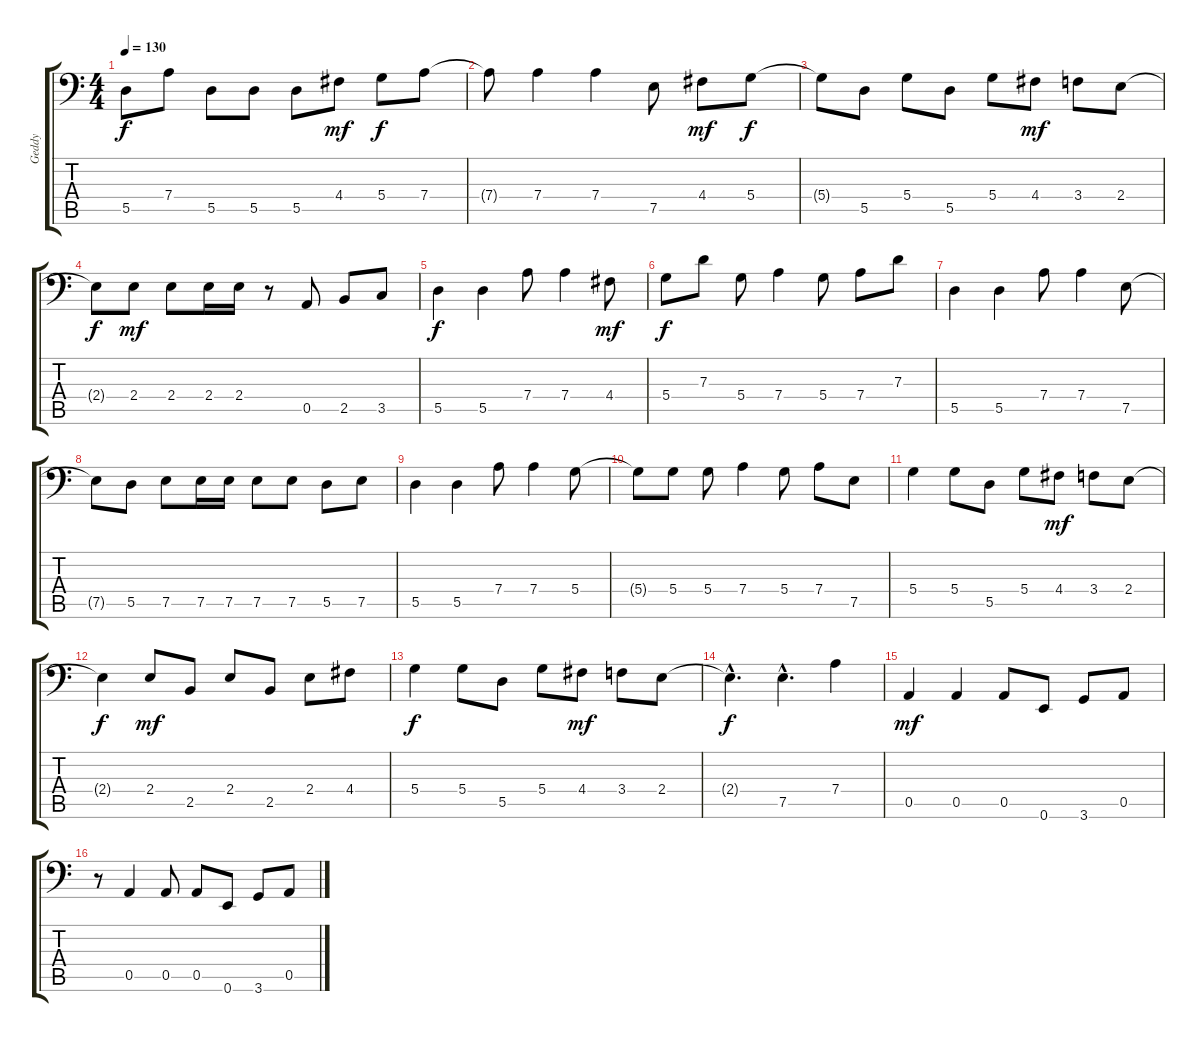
\track ("Geddy" "Geddy") {instrument electricbassfinger}
\staff {score tabs}
\tuning (E3 B2 G2 D2 A1 E1) {hide}
\ts (4 4)
\tempo 130
\clef f4
\ks c
5.5.8{dy f} 7.4.8 5.5.8 5.5.8 5.5.8 4.4.8{dy mf} 5.4.8{dy f} 7.4.8 |
7.4{t}.8 7.4.4 7.4.4 7.5.8 4.4.8{dy mf} 5.4.8{dy f} |
5.4{t}.8 5.5.8 5.4.8 5.5.8 5.4.8 4.4.8{dy mf} 3.4.8 2.4.8 |
2.4{t}.8{dy f} 2.4.8{dy mf} 2.4.8 2.4.16 2.4.16 r.8 0.5.8 2.5.8 3.5.8 |
5.5.4{dy f} 5.5.4 7.4.8 7.4.4 4.4.8{dy mf} |
5.4.8{dy f} 7.3.8 5.4.8 7.4.4 5.4.8 7.4.8 7.3.8 |
5.5.4 5.5.4 7.4.8 7.4.4 7.5.8 |
7.5{t}.8 5.5.8 7.5.8 7.5.16 7.5.16 7.5.8 7.5.8 5.5.8 7.5.8 |
5.5.4 5.5.4 7.4.8 7.4.4 5.4.8 |
5.4{t}.8 5.4.8 5.4.8 7.4.4 5.4.8 7.4.8 7.5.8 |
5.4.4 5.4.8 5.5.8 5.4.8 4.4.8{dy mf} 3.4.8 2.4.8 |
2.4{t}.4{dy f} 2.4.8{dy mf} 2.5.8 2.4.8 2.5.8 2.4.8 4.4.8 |
5.4.4{dy f} 5.4.8 5.5.8 5.4.8 4.4.8{dy mf} 3.4.8 2.4.8 |
2.4{hac t}.4{d dy f} 7.5{hac}.4{d} 7.4.4 |
0.5.4{dy mf} 0.5.4 0.5.8 0.6.8 3.6.8 0.5.8 |
r.8 0.5.4 0.5.8 0.5.8 0.6.8 3.6.8 0.5.8
